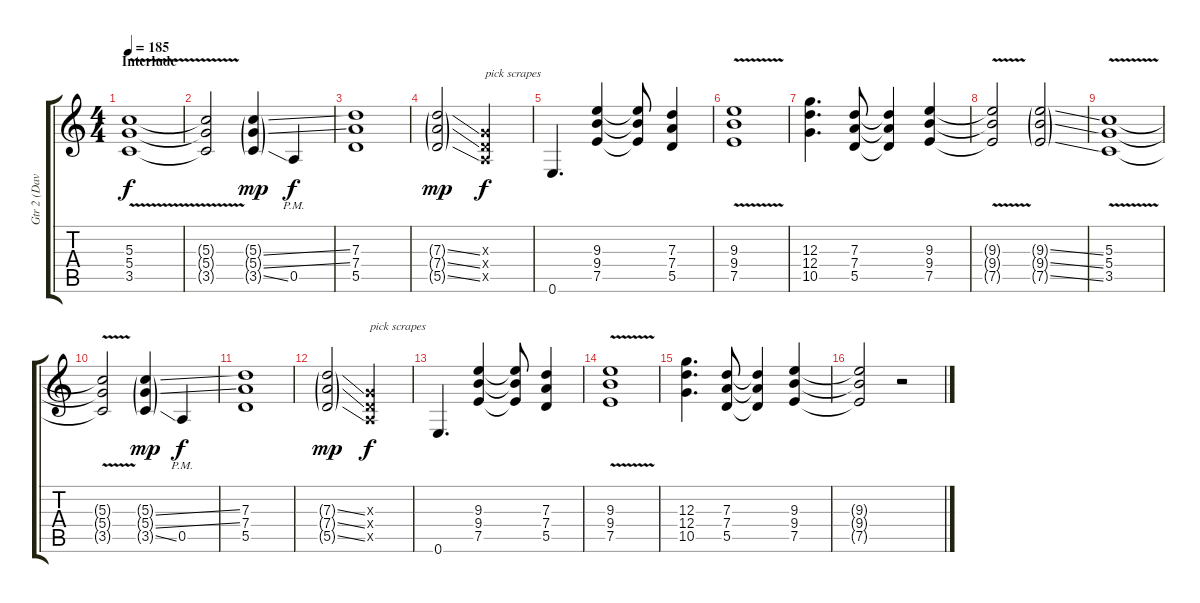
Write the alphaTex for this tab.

\track ("Gtr 2 (Dave Murray" "Gtr 2 (Dav") {instrument distortionguitar}
\staff {score tabs}
\tuning (E4 B3 G3 D3 A2 E2) {hide}
\ts (4 4)
\section ("" "Interlude")
\tempo 185
\clef g2
\ks c
(5.3 5.4{v} 3.5).1{dy f} |
(5.3{t} 5.4{t} 3.5{t}).2 (5.3{ss g} 5.4{ss g} 3.5{ss g}).4{dy mp} 0.5{pm}.4{dy f} |
(7.3 7.4 5.5).1 |
(7.3{ss g} 7.4{ss g} 5.5{ss g}).2{dy mp} (0.3{x} 0.4{x} 0.5{x}).2{txt "pick scrapes" dy f} |
0.6.4{d} (9.3 9.4 7.5).4 (9.3{t} 9.4{t} 7.5{t}).8 (7.3 7.4 5.5).4 |
(9.3{v} 9.4{v} 7.5{v}).1 |
(12.3 12.4 10.5).4{d} (7.3 7.4 5.5).8 (7.3{t} 7.4{t} 5.5{t}).4 (9.3 9.4 7.5).4 |
(9.3{v t} 9.4{v t} 7.5{v t}).2 (9.3{ss g} 9.4{ss g} 7.5{ss g}).2 |
(5.3 5.4{v} 3.5).1 |
(5.3{t} 5.4{t} 3.5{t}).2 (5.3{ss g} 5.4{ss g} 3.5{ss g}).4{dy mp} 0.5{pm}.4{dy f} |
(7.3 7.4 5.5).1 |
(7.3{ss g} 7.4{ss g} 5.5{ss g}).2{dy mp} (0.3{x} 0.4{x} 0.5{x}).2{txt "pick scrapes" dy f} |
0.6.4{d} (9.3 9.4 7.5).4 (9.3{t} 9.4{t} 7.5{t}).8 (7.3 7.4 5.5).4 |
(9.3{v} 9.4{v} 7.5{v}).1 |
(12.3 12.4 10.5).4{d} (7.3 7.4 5.5).8 (7.3{t} 7.4{t} 5.5{t}).4 (9.3 9.4 7.5).4 |
(9.3{t} 9.4{t} 7.5{t}).2 r.2
